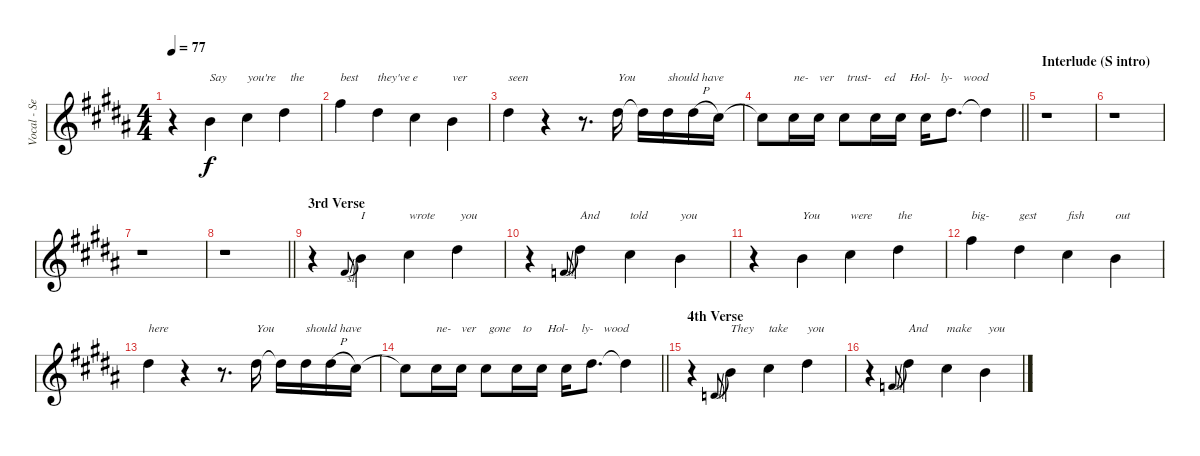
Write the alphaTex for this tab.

\track ("Vocal - Serj" "Vocal - Se") {instrument tuba}
\staff {score}
\tuning (D4 Bb3 Gb3 Db3 Ab2 Eb2) {hide}
\ts (4 4)
\tempo 77
\clef g2
\ks g#minor
r.4{dy f} 13.2.4{txt "Say"} 11.1.4{txt "you're"} 13.1.4{txt "  the"} |
16.1.4{txt "best"} 13.1.4{txt "they've e"} 15.2.4 13.2.4{txt "ver"} |
13.1.4{txt "seen"} r.4 r.8{d} 13.1.16{txt "You"} 13.1{t}.16 13.1.16{txt "should have"} 13.1{h}.16 11.1.16 |
\barLineRight lightlight
11.1{t}.8 11.1.16{txt "ne-"} 11.1.16{txt "ver"} 11.1.8{txt " trust-"} 11.1.16{txt "   ed"} 11.1.16{txt "   Hol-"} 11.1.16{txt "     ly-"} 13.1.8{d txt "    wood"} 13.1{t}.4 |
\section ("" "Interlude (Ѕ intro)")
r.1 |
r.1 |
r.1 |
\barLineRight lightlight
r.1 |
\section ("" "3rd Verse")
r.4 4.1{sl}.8{gr onbeat} 9.1.4{txt "I"} 11.1.4{txt "wrote"} 13.1.4{txt " you"} |
r.4 3.1{sl}.8{gr onbeat} 13.1.4{txt "And"} 11.1.4{txt "told"} 13.2.4{txt "you"} |
r.4 13.2.4{txt "You"} 11.1.4{txt "were"} 13.1.4{txt "the"} |
16.1.4{txt "big-"} 13.1.4{txt "gest"} 15.2.4{txt "fish"} 13.2.4{txt "out"} |
13.1.4{txt "here"} r.4 r.8{d} 13.1.16{txt "You"} 13.1{t}.16 13.1.16{txt "should have"} 13.1{h}.16 11.1.16 |
\barLineRight lightlight
11.1{t}.8 11.1.16{txt "ne-"} 11.1.16{txt "ver"} 11.1.8{txt " gone"} 11.1.16{txt "  to"} 11.1.16{txt "  Hol-"} 11.1.16{txt "     ly-"} 13.1.8{d txt "    wood"} 13.1{t}.4 |
\section ("" "4th Verse")
r.4 4.2{sl}.8{gr onbeat} 13.2.4{txt "They"} 11.1.4{txt "take"} 13.1.4{txt "you"} |
r.4 3.1{sl}.8{gr onbeat} 13.1.4{txt "And"} 11.1.4{txt "make"} 13.2.4{txt " you"}
